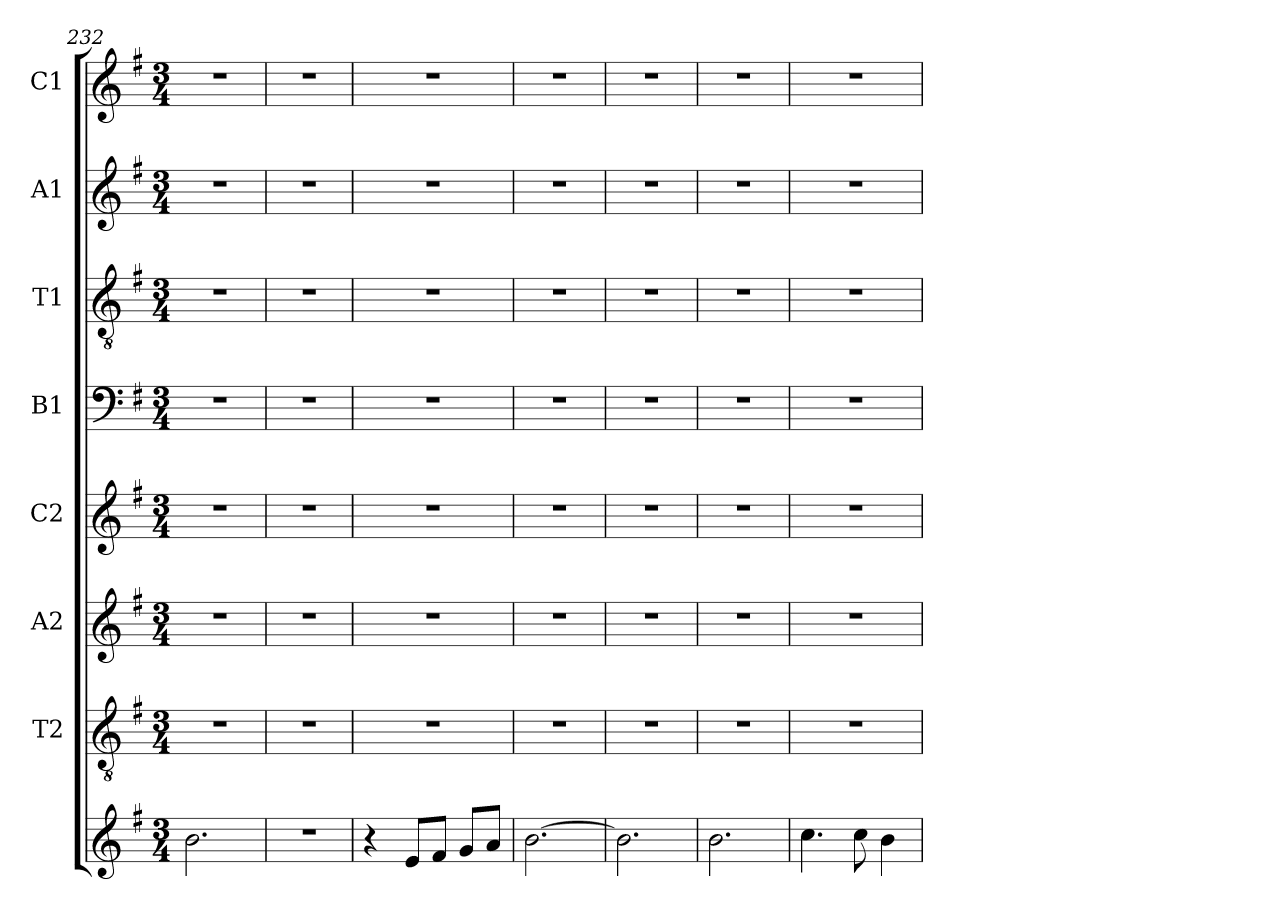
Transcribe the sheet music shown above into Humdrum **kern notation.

**kern	**kern	**kern	**kern	**kern	**kern	**kern	**kern
*part8	*part7	*part6	*part5	*part4	*part3	*part2	*part1
*staff8	*staff7	*staff6	*staff5	*staff4	*staff3	*staff2	*staff1
*	*I"T2	*I"A2	*I"C2	*I"B1	*I"T1	*I"A1	*I"C1
*	*I'T2	*I'A2	*I'C2	*I'B1	*I'T1	*I'A1	*I'C1
*clefG2	*clefGv2	*clefG2	*clefG2	*clefF4	*clefGv2	*clefG2	*clefG2
*k[f#]	*k[f#]	*k[f#]	*k[f#]	*k[f#]	*k[f#]	*k[f#]	*k[f#]
*G:	*G:	*G:	*G:	*G:	*G:	*G:	*G:
*M3/4	*M3/4	*M3/4	*M3/4	*M3/4	*M3/4	*M3/4	*M3/4
=232	=232	=232	=232	=232	=232	=232	=232
2.b\	2.r	2.r	2.r	2.r	2.r	2.r	2.r
=233	=233	=233	=233	=233	=233	=233	=233
!LO:N:vis=1	!	!	!	!	!	!	!
2.r	2.r	2.r	2.r	2.r	2.r	2.r	2.r
=234	=234	=234	=234	=234	=234	=234	=234
4r	2.r	2.r	2.r	2.r	2.r	2.r	2.r
8e/L	.	.	.	.	.	.	.
8f#/J	.	.	.	.	.	.	.
8g/L	.	.	.	.	.	.	.
8a/J	.	.	.	.	.	.	.
!!LO:LB:g=z
=235	=235	=235	=235	=235	=235	=235	=235
[>2.b\	2.r	2.r	2.r	2.r	2.r	2.r	2.r
=236	=236	=236	=236	=236	=236	=236	=236
2.b\]	2.r	2.r	2.r	2.r	2.r	2.r	2.r
=237	=237	=237	=237	=237	=237	=237	=237
2.b\	2.r	2.r	2.r	2.r	2.r	2.r	2.r
=238	=238	=238	=238	=238	=238	=238	=238
4.cc\	2.r	2.r	2.r	2.r	2.r	2.r	2.r
8cc\	.	.	.	.	.	.	.
4b\	.	.	.	.	.	.	.
=	=	=	=	=	=	=	=
*-	*-	*-	*-	*-	*-	*-	*-
